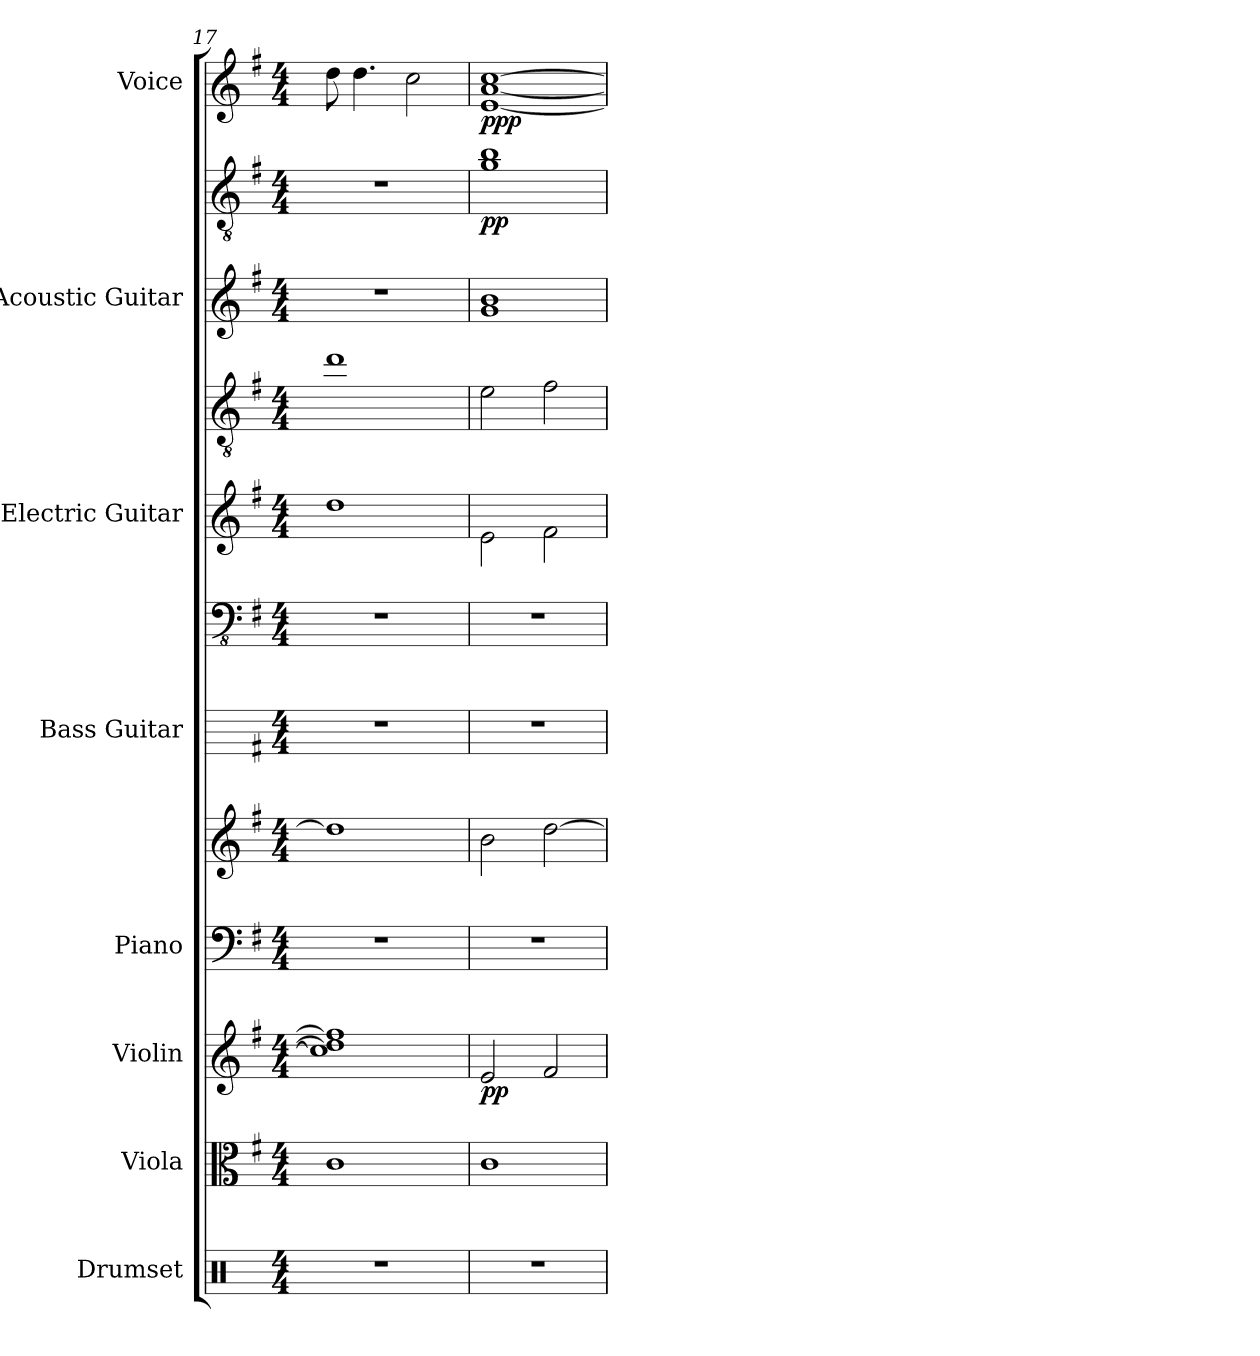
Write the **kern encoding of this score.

**kern	**kern	**kern	**dynam	**kern	**kern	**kern	**kern	**kern	**kern	**kern	**kern	**dynam	**kern	**dynam
*part8	*part7	*part6	*part6	*part5	*part5	*part4	*part4	*part3	*part3	*part2	*part2	*part2	*part1	*part1
*staff12	*staff11	*staff10	*staff10	*staff9	*staff8	*staff7	*staff6	*staff5	*staff4	*staff3	*staff2	*staff2/3	*staff1	*staff1
*I"Drumset	*I"Viola	*I"Violin	*	*I"Piano	*	*I"Bass Guitar	*	*I"Electric Guitar	*	*I"Acoustic Guitar	*	*	*I"Voice	*
*I'Drs.	*I'Vla.	*I'Vln.	*	*I'Pno.	*	*I'B. Guit.	*	*I'El. Guit.	*	*I'Guit.	*	*	*I'Vo.	*
*clefX	*clefC3	*clefG2	*	*clefF4	*clefG2	*	*clefFv4	*	*clefGv2	*	*clefGv2	*	*clefG2	*
*k[]	*k[f#]	*k[f#]	*	*k[f#]	*k[f#]	*k[f#]	*k[f#]	*k[f#]	*k[f#]	*k[f#]	*k[f#]	*	*k[f#]	*
*M4/4	*M4/4	*M4/4	*	*M4/4	*M4/4	*M4/4	*M4/4	*M4/4	*M4/4	*M4/4	*M4/4	*	*M4/4	*
=17	=17	=17	=17	=17	=17	=17	=17	=17	=17	=17	=17	=17	=17	=17
1r	1c	1cc] 1dd] 1ff#]	.	1r	1dd]	1r	1r	1dd	1dd	1r	1r	.	8dd\	.
.	.	.	.	.	.	.	.	.	.	.	.	.	4.dd\	.
.	.	.	.	.	.	.	.	.	.	.	.	.	2cc\	.
=18	=18	=18	=18	=18	=18	=18	=18	=18	=18	=18	=18	=18	=18	=18
!	!	!	!LO:DY:b	!	!	!	!	!	!	!	!	!LO:DY:b	!	!LO:DY:b
1r	1c	2e/	pp	1r	2b\	1r	1r	2e\	2e\	1g 1b	1g 1b	pp	[1e [1a [1cc	ppp
.	.	2f#/	.	.	[2dd\	.	.	2f#\	2f#\	.	.	.	.	.
=	=	=	=	=	=	=	=	=	=	=	=	=	=	=
*-	*-	*-	*-	*-	*-	*-	*-	*-	*-	*-	*-	*-	*-	*-
